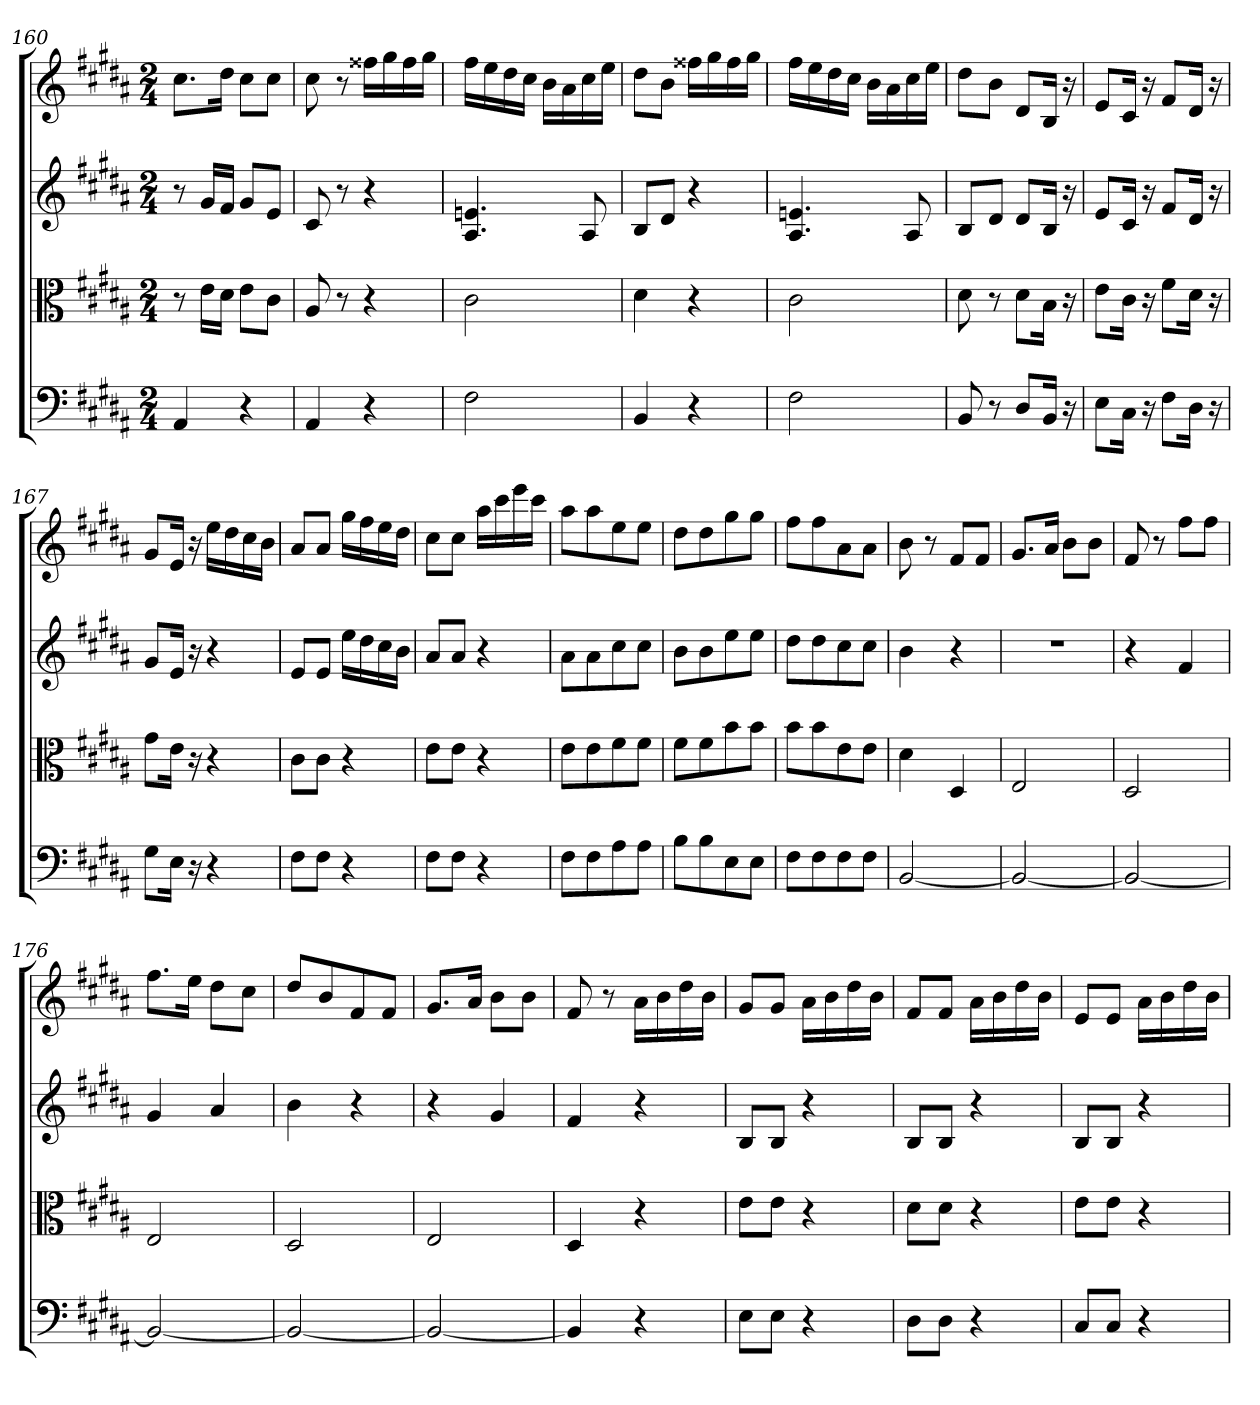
**kern	**kern	**kern	**kern
*part4	*part3	*part2	*part1
*staff4	*staff3	*staff2	*staff1
*clefF4	*clefC3	*clefG2	*clefG2
*k[f#c#g#d#a#]	*k[f#c#g#d#a#]	*k[f#c#g#d#a#]	*k[f#c#g#d#a#]
*B:	*B:	*B:	*B:
*M2/4	*M2/4	*M2/4	*M2/4
=160	=160	=160	=160
4AA#/	8r	8r	8.cc#\L
.	16e\LL	16g#/LL	.
.	16d#\JJ	16f#/JJ	16dd#\Jk
4r	8e\L	8g#/L	8cc#\L
.	8c#\J	8e/J	8cc#\J
=161	=161	=161	=161
4AA#/	8A#/	8c#/	8cc#\
.	8r	8r	8r
4r	4r	4r	16ff##X\LL
.	.	.	16gg#\
.	.	.	16ff##\
.	.	.	16gg#\JJ
=162	=162	=162	=162
2F#\	2c#\	4.A#/ 4.en/	16ff#\LL
.	.	.	16ee\
.	.	.	16dd#\
.	.	.	16cc#\JJ
.	.	.	16b\LL
.	.	.	16a#\
.	.	8A#/	16cc#\
.	.	.	16ee\JJ
=163	=163	=163	=163
4BB/	4d#\	8B/L	8dd#\L
.	.	8d#/J	8b\J
4r	4r	4r	16ff##X\LL
.	.	.	16gg#\
.	.	.	16ff##\
.	.	.	16gg#\JJ
=164	=164	=164	=164
2F#\	2c#\	4.A#/ 4.en/	16ff#\LL
.	.	.	16ee\
.	.	.	16dd#\
.	.	.	16cc#\JJ
.	.	.	16b\LL
.	.	.	16a#\
.	.	8A#/	16cc#\
.	.	.	16ee\JJ
=165	=165	=165	=165
8BB/	8d#\	8B/L	8dd#\L
8r	8r	8d#/J	8b\J
8D#/L	8d#\L	8d#/L	8d#/L
16BB/Jk	16B\Jk	16B/Jk	16B/Jk
16r	16r	16r	16r
=166	=166	=166	=166
8E\L	8e\L	8e/L	8e/L
16C#\Jk	16c#\Jk	16c#/Jk	16c#/Jk
16r	16r	16r	16r
8F#\L	8f#\L	8f#/L	8f#/L
16D#\Jk	16d#\Jk	16d#/Jk	16d#/Jk
16r	16r	16r	16r
=167	=167	=167	=167
8G#\L	8g#\L	8g#/L	8g#/L
16E\Jk	16e\Jk	16e/Jk	16e/Jk
16r	16r	16r	16r
4r	4r	4r	16ee\LL
.	.	.	16dd#\
.	.	.	16cc#\
.	.	.	16b\JJ
=168	=168	=168	=168
8F#\L	8c#\L	8e/L	8a#/L
8F#\J	8c#\J	8e/J	8a#/J
4r	4r	16ee\LL	16gg#\LL
.	.	16dd#\	16ff#\
.	.	16cc#\	16ee\
.	.	16b\JJ	16dd#\JJ
=169	=169	=169	=169
8F#\L	8e\L	8a#/L	8cc#\L
8F#\J	8e\J	8a#/J	8cc#\J
4r	4r	4r	16aa#\LL
.	.	.	16ccc#\
.	.	.	16eee\
.	.	.	16ccc#\JJ
=170	=170	=170	=170
8F#\L	8e\L	8a#\L	8aa#\L
8F#\	8e\	8a#\	8aa#\
8A#\	8f#\	8cc#\	8ee\
8A#\J	8f#\J	8cc#\J	8ee\J
=171	=171	=171	=171
8B\L	8f#\L	8b\L	8dd#\L
8B\	8f#\	8b\	8dd#\
8E\	8b\	8ee\	8gg#\
8E\J	8b\J	8ee\J	8gg#\J
=172	=172	=172	=172
8F#\L	8b\L	8dd#\L	8ff#\L
8F#\	8b\	8dd#\	8ff#\
8F#\	8e\	8cc#\	8a#\
8F#\J	8e\J	8cc#\J	8a#\J
=173	=173	=173	=173
[2BB/	4d#\	4b\	8b\
.	.	.	8r
.	4D#/	4r	8f#/L
.	.	.	8f#/J
=174	=174	=174	=174
2BB/_	2E/	2r	8.g#/L
.	.	.	16a#/Jk
.	.	.	8b\L
.	.	.	8b\J
=175	=175	=175	=175
2BB/_	2D#/	4r	8f#/
.	.	.	8r
.	.	4f#/	8ff#\L
.	.	.	8ff#\J
=176	=176	=176	=176
2BB/_	2E/	4g#/	8.ff#\L
.	.	.	16ee\Jk
.	.	4a#/	8dd#\L
.	.	.	8cc#\J
=177	=177	=177	=177
2BB/_	2D#/	4b\	8dd#/L
.	.	.	8b/
.	.	4r	8f#/
.	.	.	8f#/J
=178	=178	=178	=178
2BB/_	2E/	4r	8.g#/L
.	.	.	16a#/Jk
.	.	4g#/	8b\L
.	.	.	8b\J
=179	=179	=179	=179
4BB/]	4D#/	4f#/	8f#/
.	.	.	8r
4r	4r	4r	16a#\LL
.	.	.	16b\
.	.	.	16dd#\
.	.	.	16b\JJ
=180	=180	=180	=180
8E\L	8e\L	8B/L	8g#/L
8E\J	8e\J	8B/J	8g#/J
4r	4r	4r	16a#\LL
.	.	.	16b\
.	.	.	16dd#\
.	.	.	16b\JJ
=181	=181	=181	=181
8D#\L	8d#\L	8B/L	8f#/L
8D#\J	8d#\J	8B/J	8f#/J
4r	4r	4r	16a#\LL
.	.	.	16b\
.	.	.	16dd#\
.	.	.	16b\JJ
=182	=182	=182	=182
8C#/L	8e\L	8B/L	8e/L
8C#/J	8e\J	8B/J	8e/J
4r	4r	4r	16a#\LL
.	.	.	16b\
.	.	.	16dd#\
.	.	.	16b\JJ
=	=	=	=
*-	*-	*-	*-
